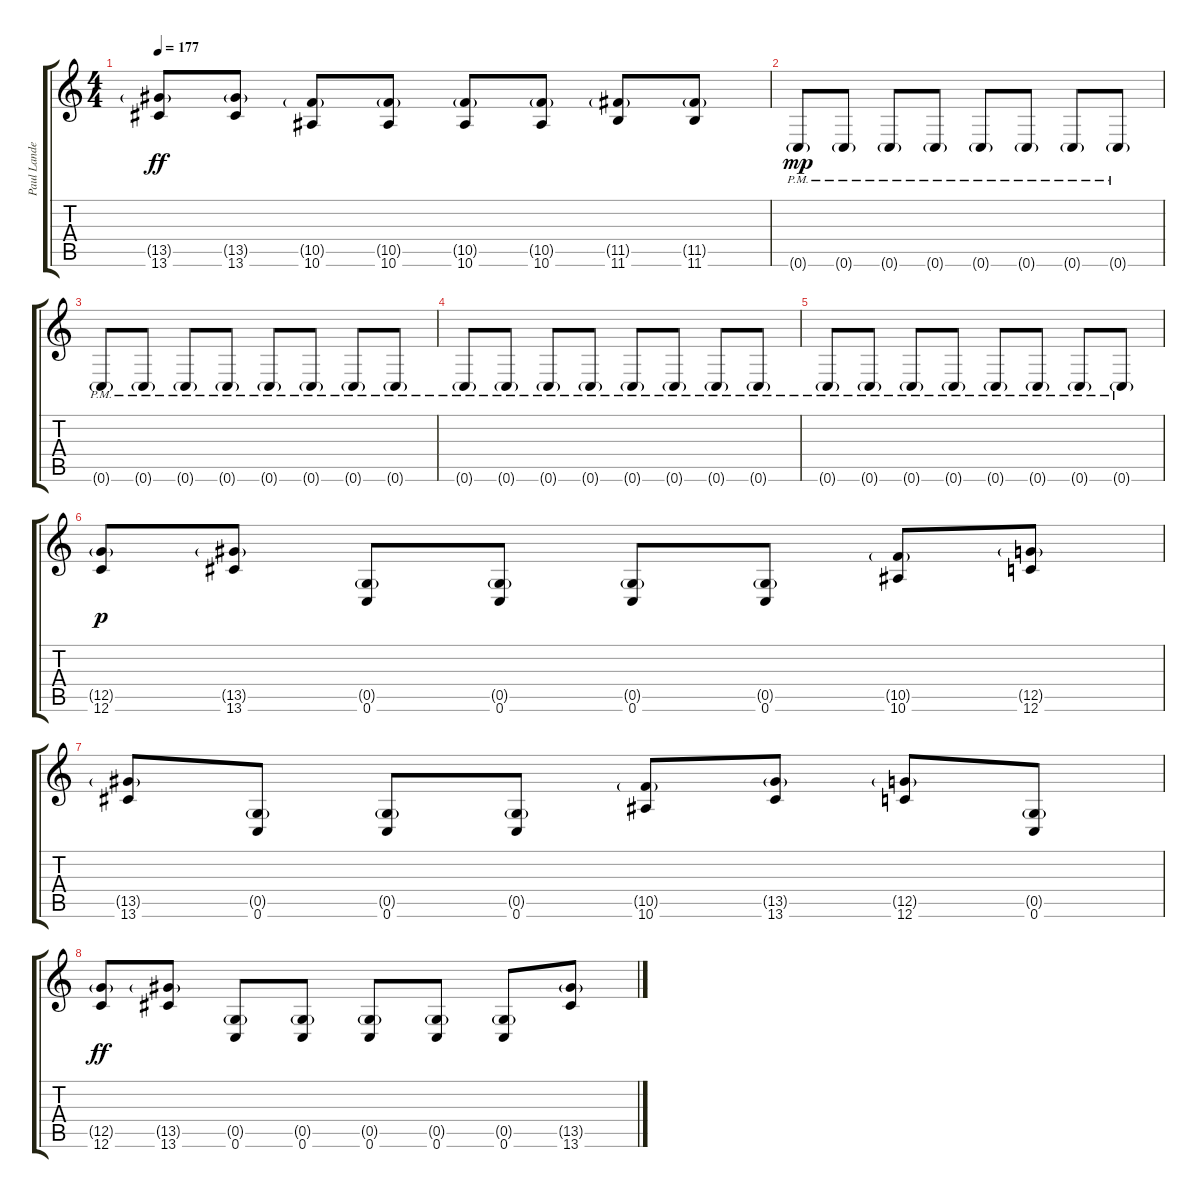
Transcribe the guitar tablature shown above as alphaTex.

\track ("Paul Landers [guitar]" "Paul Lande") {instrument distortionguitar}
\staff {score tabs}
\tuning (D4 A3 F3 C3 G2 C2) {hide}
\ts (4 4)
\tempo 177
\clef g2
\ks c
(13.5{g} 13.6).8{dy ff} (13.5{g} 13.6).8 (10.5{g} 10.6).8 (10.5{g} 10.6).8 (10.5{g} 10.6).8 (10.5{g} 10.6).8 (11.5{g} 11.6).8 (11.5{g} 11.6).8 |
0.6{g pm}.8{dy mp} 0.6{g pm}.8 0.6{g pm}.8 0.6{g pm}.8 0.6{g pm}.8 0.6{g pm}.8 0.6{g pm}.8 0.6{g pm}.8 |
0.6{g pm}.8 0.6{g pm}.8 0.6{g pm}.8 0.6{g pm}.8 0.6{g pm}.8 0.6{g pm}.8 0.6{g pm}.8 0.6{g pm}.8 |
0.6{g pm}.8 0.6{g pm}.8 0.6{g pm}.8 0.6{g pm}.8 0.6{g pm}.8 0.6{g pm}.8 0.6{g pm}.8 0.6{g pm}.8 |
0.6{g pm}.8 0.6{g pm}.8 0.6{g pm}.8 0.6{g pm}.8 0.6{g pm}.8 0.6{g pm}.8 0.6{g pm}.8 0.6{g pm}.8 |
(12.5{g} 12.6).8{dy p} (13.5{g} 13.6).8 (0.5{g} 0.6).8 (0.5{g} 0.6).8 (0.5{g} 0.6).8 (0.5{g} 0.6).8 (10.5{g} 10.6).8 (12.5{g} 12.6).8 |
(13.5{g} 13.6).8 (0.5{g} 0.6).8 (0.5{g} 0.6).8 (0.5{g} 0.6).8 (10.5{g} 10.6).8 (13.5{g} 13.6).8 (12.5{g} 12.6).8 (0.5{g} 0.6).8 |
(12.5{g} 12.6).8{dy ff} (13.5{g} 13.6).8 (0.5{g} 0.6).8 (0.5{g} 0.6).8 (0.5{g} 0.6).8 (0.5{g} 0.6).8 (0.5{g} 0.6).8 (13.5{g} 13.6).8
